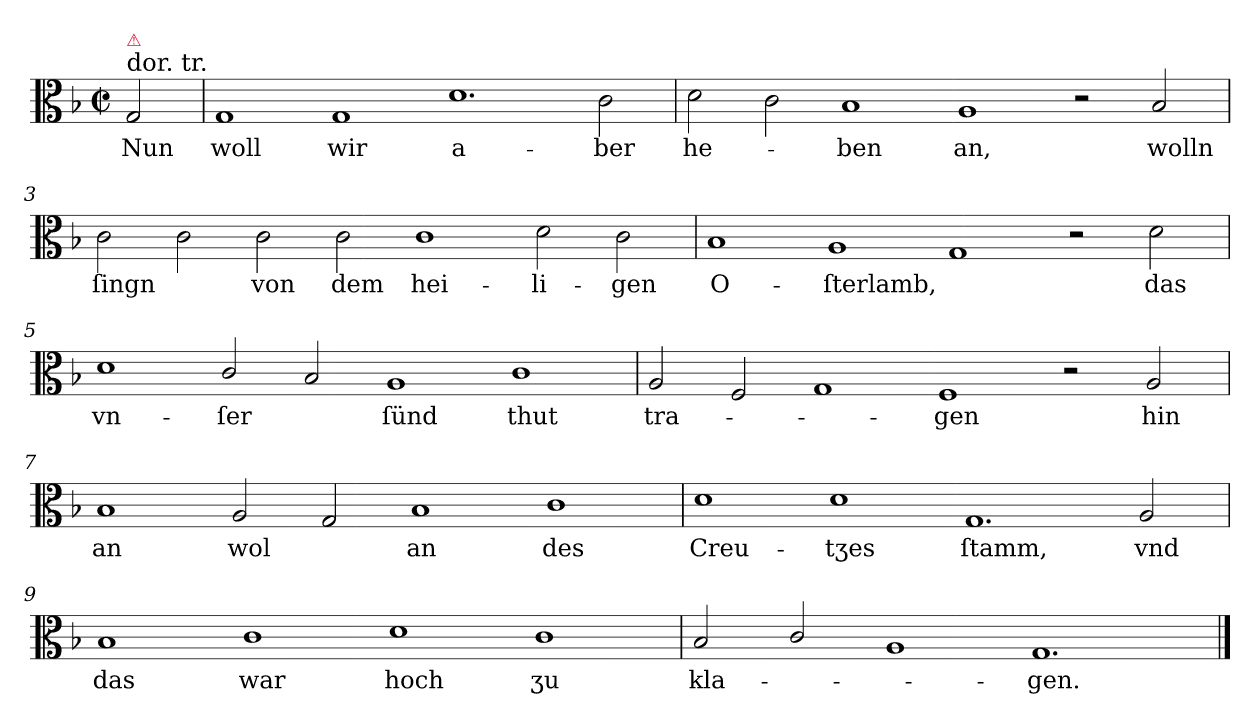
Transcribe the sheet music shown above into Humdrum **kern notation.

**kern	**text
*part1	*part1
*staff1	*staff1
*clefC3	*
*k[b-]	*
*G:dor	*
*M4/1	*
*met(c|)	*
=	=
!LO:TX:a:t=dor. tr.	!
!LO:TX:a:color=crimson:t=⚠	!
2G	Nun
=1	=1
1G	woll
1G	wir
1.d	a-
2c	-ber
=2	=2
2d	he-
2c	.
1B-	-ben
1A	an,
2r	.
2B-	wolln
=3	=3
2c	ſingn
2c	.
2c	von
2c	dem
1c	hei-
2d	-li-
2c	-gen
=4	=4
1B-	O-
1A	-ſterlamb,
1G	.
2r	.
2d	das
=5	=5
1d	vn-
2c/	-ſer
2B-	.
1A	ſünd
1c	thut
=6	=6
2A	tra-
2F	.
1G	.
1F	-gen
2r	.
2A	hin
=7	=7
1B-	an
2A	wol
2G	.
1B-	an
1c	des
=8	=8
1d	Creu-
1d	-tʒes
1.G	ſtamm,
2A	vnd
=9	=9
1B-	das
1c	war
1d	hoch
1c	ʒu
=10	=10
2B-	kla-
2c/	.
1A	.
1.G/	-gen.
==	==
*-	*-
